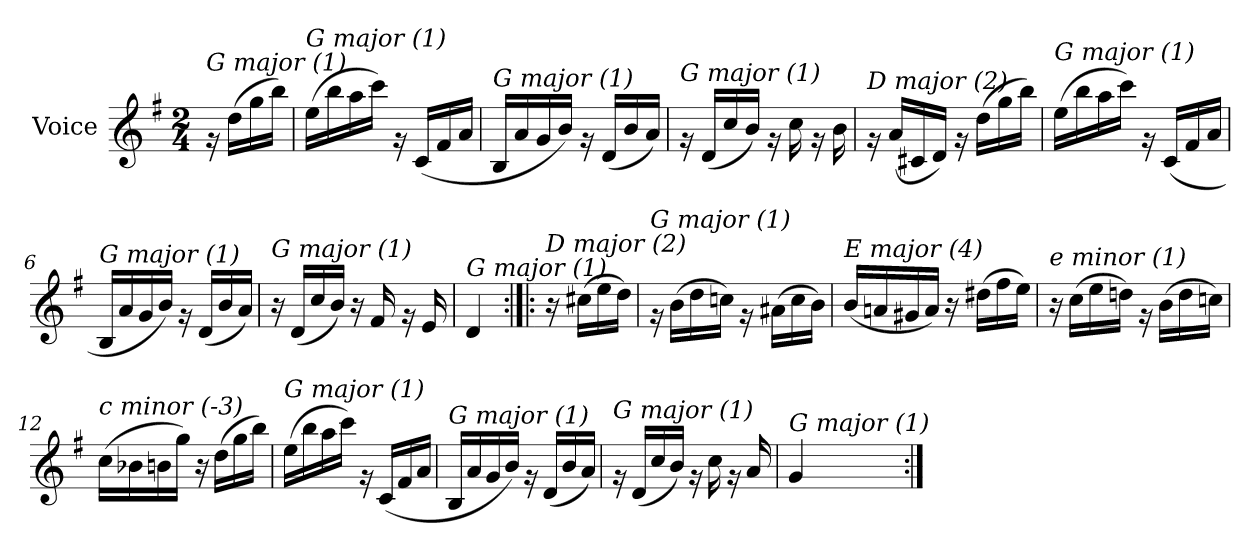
**kern
*part1
*staff1
*I"Voice
*clefG2
*k[f#]
*G:
*M2/4
=
!LO:TX:i:t=G major (1)
16rg
(>16dd\LL
16gg\
16bb\JJ)
=1
!LO:TX:i:t=G major (1)
(>16ee\LL
16bb\
16aa\
16ccc\JJ)
16rg
(<16c/LL
16f#/
16a/JJ
=2
!LO:TX:i:t=G major (1)
16B/LL
16a/
16g/
16b/JJ)
16rg
(<16d/LL
16b/
16a/JJ)
=3
!LO:TX:i:t=G major (1)
16rg
(<16d/LL
16cc/
16b/JJ)
16rg
16cc\
16rg
16b\
!!LO:LB:g=z
=4
!LO:TX:i:t=D major (2)
16rg
(<16a/LL
16c#X/
16d/JJ)
16rg
(>16dd\LL
16gg\
16bb\JJ)
=5
!LO:TX:i:t=G major (1)
(>16ee\LL
16bb\
16aa\
16ccc\JJ)
16rg
(<16c/LL
16f#/
16a/JJ
=6
!LO:TX:i:t=G major (1)
16B/LL
16a/
16g/
16b/JJ)
16rg
(<16d/LL
16b/
16a/JJ)
=7
!LO:TX:i:t=G major (1)
16ra
(<16d/LL
16cc/
16b/JJ)
16r
16f#/
16rg
16e/
!!LO:LB:g=z
=8
!LO:TX:i:t=G major (1)
4d/
=8X81:|!|:
!LO:TX:i:t=D major (2)
16r
(>16cc#X\LL
16ee\
16dd\JJ)
=9
!LO:TX:i:t=G major (1)
16rg
(>16b\LL
16dd\
16ccn\JJ)
16rg
(>16a#X\LL
16cc\
16b\JJ)
=10
!LO:TX:i:t=E major (4)
(<16b/LL
16an/
16g#X/
16a/JJ)
16r
(>16dd#X\LL
16ff#\
16ee\JJ)
=11
!LO:TX:i:t=e minor (1)
16r
(>16cc\LL
16ee\
16ddn\JJ)
16rg
(>16b\LL
16dd\
16ccn\JJ)
!!LO:LB:g=z
=12
!LO:TX:i:t=c minor (-3)
(>16cc\LL
16b-Xi\
16b\
16gg\JJ)
16r
(>16dd\LL
16gg\
16bb\JJ)
=13
!LO:TX:i:t=G major (1)
(>16ee\LL
16bb\
16aa\
16ccc\JJ)
16rg
(<16c/LL
16f#/
16a/JJ
=14
!LO:TX:i:t=G major (1)
16B/LL
16a/
16g/
16b/JJ)
16rg
(<16d/LL
16b/
16a/JJ)
=15
!LO:TX:i:t=G major (1)
16rg
(<16d/LL
16cc/
16b/JJ)
16rg
16cc\
16rg
16a/
=16
!LO:TX:i:t=G major (1)
4g/
=:|!
*-
